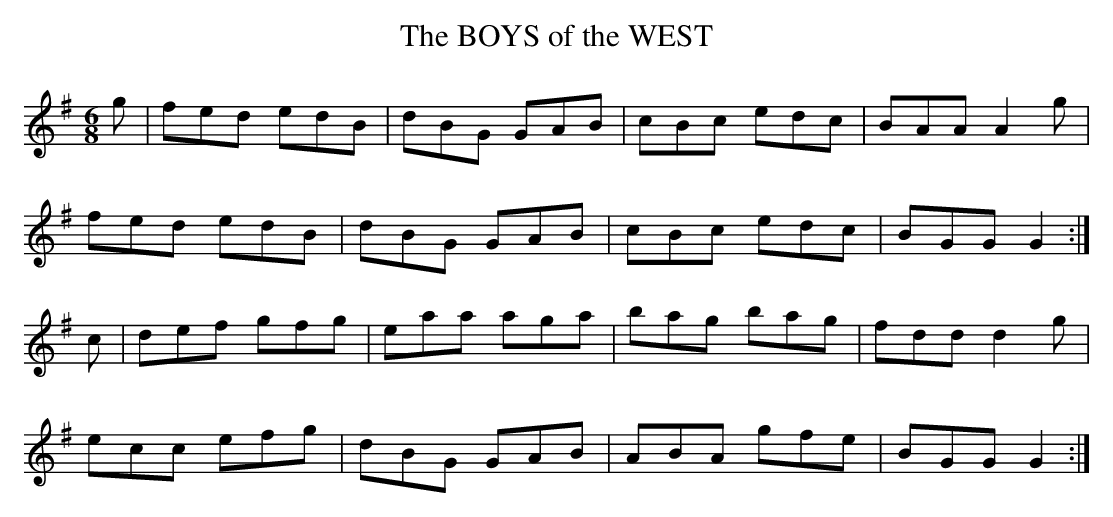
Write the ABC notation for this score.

X:1
T:BOYS of the WEST, The
M:6/8
L:1/8
K:G
g|fed edB|dBG GAB|cBc edc|BAA A2g|
fed edB|dBG GAB|cBc edc|BGG G2 :|
c|def gfg|eaa aga|bag bag|fdd d2g|
ecc efg|dBG GAB|ABA gfe|BGG G2 :|
